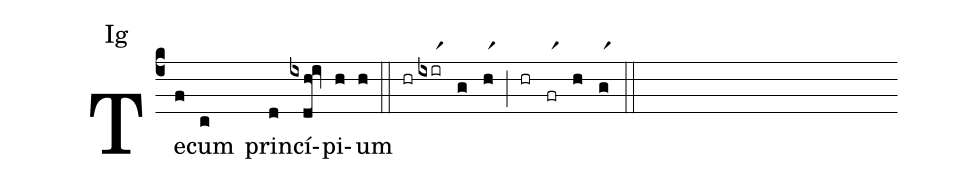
annotation: Ig;
%%
(c4) Te(f)cum(c) prin(d)cí(ixdh!iv)pi(h)um(h) (::) (hr)(ixirr1)(g)(hr1)(;)(hr)(frr1)(h)(gr1)(::)
